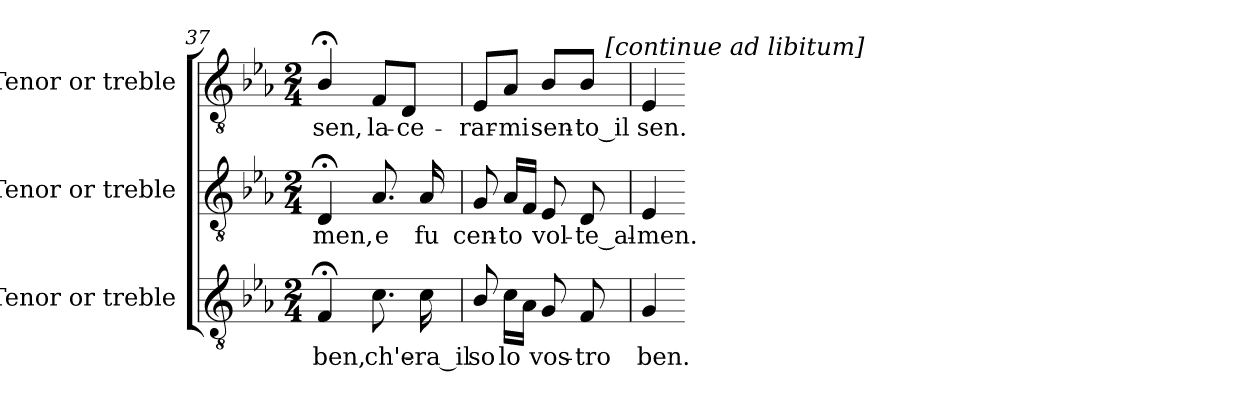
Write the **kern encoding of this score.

**kern	**text	**kern	**text	**kern	**text
*part3	*part3	*part2	*part2	*part1	*part1
*staff3	*staff3	*staff2	*staff2	*staff1	*staff1
*I"Tenor or treble	*	*I"Tenor or treble	*	*I"Tenor or treble	*
*I'T.	*	*I'T.	*	*I'T.	*
*clefGv2	*	*clefGv2	*	*clefGv2	*
*ITrd7c12	*	*ITrd7c12	*	*ITrd7c12	*
*k[b-e-a-]	*	*k[b-e-a-]	*	*k[b-e-a-]	*
*E-:	*	*E-:	*	*E-:	*
*M2/4	*	*M2/4	*	*M2/4	*
=37	=37	=37	=37	=37	=37
!	!LO:LY:b:color=#000000	!	!	!	!
!	!	!	!LO:LY:b:color=#000000	!	!
!	!	!	!	!	!LO:LY:b:color=#000000
4FF;i/	ben,	4DD;i/	-men,	4BB-;i/	sen,
!	!LO:LY:b:color=#000000	!	!	!	!
!	!	!	!LO:LY:b:color=#000000	!	!
!	!	!	!	!	!LO:LY:b:color=#000000
8.Ci\	ch'e-	8.AA-i/	e	8FFi/L	la-
!	!	!	!	!	!LO:LY:b:color=#000000
.	.	.	.	8DDi/J	-ce-
!	!LO:LY:b:color=#000000	!	!	!	!
!	!	!	!LO:LY:b:color=#000000	!	!
16Ci\	-ra_il	16AA-i/	fu	.	.
=38	=38	=38	=38	=38	=38
!	!LO:LY:b:color=#000000	!	!	!	!
!	!	!	!LO:LY:b:color=#000000	!	!
!	!	!	!	!	!LO:LY:b:color=#000000
*	*	*	*	*^	*
8BB-i/	so	8GGi/	cen-	8EE-i/L	4ryy	-rar-
!	!LO:LY:b:color=#000000	!	!	!	!	!
!	!	!	!LO:LY:b:color=#000000	!	!	!
!	!	!	!	!	!	!LO:LY:b:color=#000000
16Ci\LL	lo	16AA-i/LL	-to	8AA-i/J	.	-mi
16AA-i\JJ	.	16FFi/JJ	.	.	.	.
!	!LO:LY:b:color=#000000	!	!	!	!	!
!	!	!	!LO:LY:b:color=#000000	!	!	!
!	!	!	!	!	!	!LO:LY:b:color=#000000
8GGi/	vos-	8EE-i/	vol-	8BB-i/L	8ryy	sen-
!	!LO:LY:b:color=#000000	!	!	!	!	!
!	!	!	!LO:LY:b:color=#000000	!	!	!
!	!	!	!	!	!	!LO:LY:b:color=#000000
8FFi/	-tro	8DDi/	-te_al-	8BB-i/J	32ryy	-to_il
.	.	.	.	.	64ryy	.
.	.	.	.	.	256..ryy	.
!	!	!	!	!	!LO:TX:a:t=[continue ad libitum]	!
.	.	.	.	.	16ryy	.
.	.	.	.	.	128ryy	.
.	.	.	.	.	1024ryy	.
*	*	*	*	*v	*v	*
=39	=39	=39	=39	=39	=39
*	*	*	*	*^	*
!	!LO:LY:b:color=#000000	!	!	!	!	!
*	*	*	*	*v	*v	*
*	*	*	*	*^	*
!	!	!	!LO:LY:b:color=#000000	!	!	!
*	*	*	*	*v	*v	*
*	*	*	*	*^	*
!	!	!	!	!	!	!LO:LY:b:color=#000000
*	*	*	*	*v	*v	*
4GGi/	ben.	4EE-i/	-men.	4EE-i/	sen.
=-	=-	=-	=-	=-	=-
*-	*-	*-	*-	*-	*-
